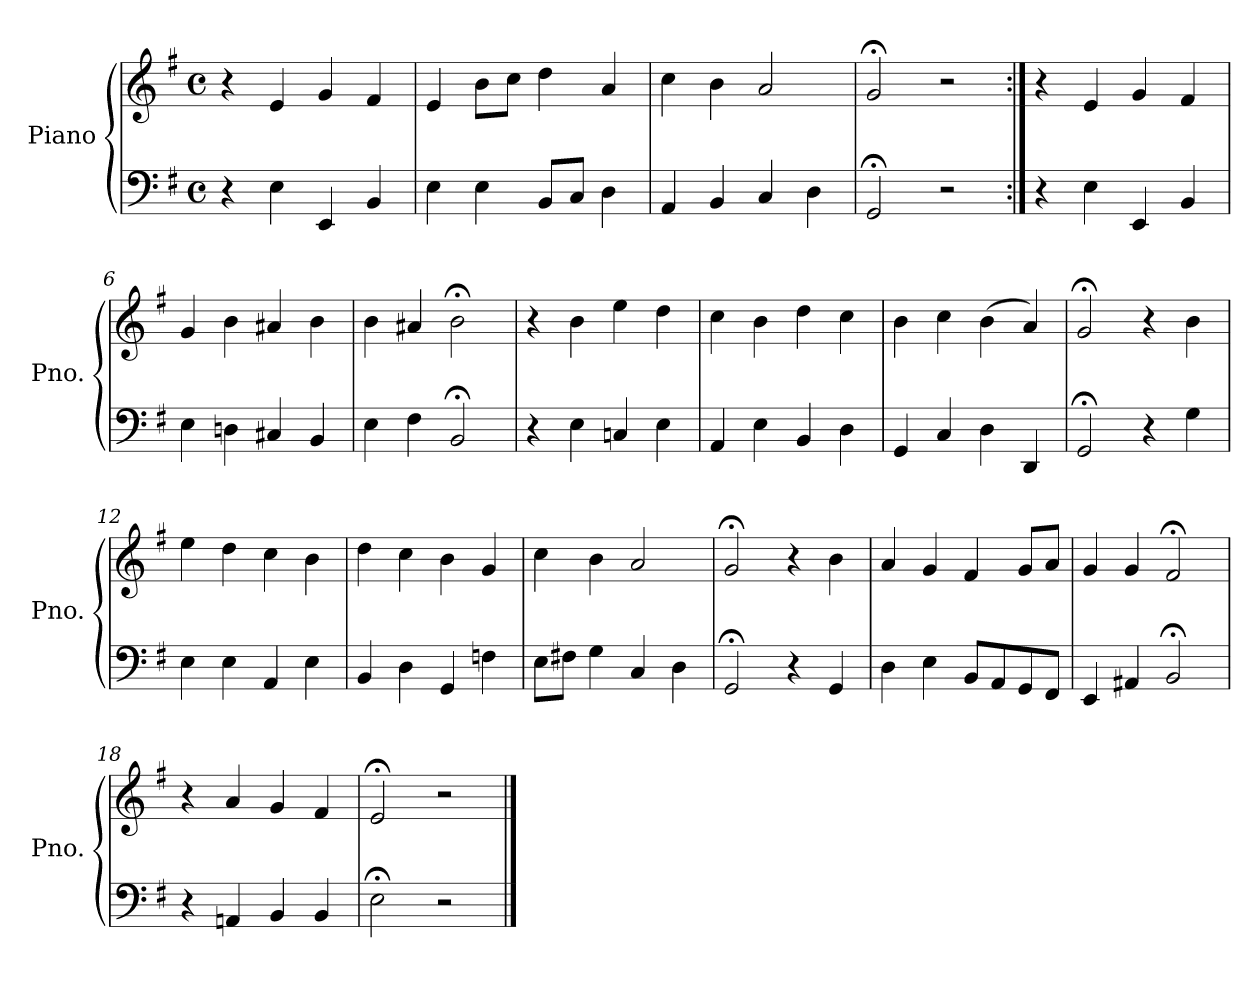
**kern	**kern
*part1	*part1
*staff2	*staff1
*I"Piano	*
*I'Pno.	*
*clefF4	*clefG2
*k[f#]	*k[f#]
*M4/4	*M4/4
*met(c)	*met(c)
=1	=1
4r	4r
4E\	4e/
4EE/	4g/
4BB/	4f#/
=2	=2
4E\	4e/
4E\	8b\L
.	8cc\J
8BB/L	4dd\
8C/J	.
4D\	4a/
=3	=3
4AA/	4cc\
4BB/	4b\
4C/	2a/
4D\	.
=4	=4
2GG;</	2g;</
2r	2r
=5:|!	=5:|!
4r	4r
4E\	4e/
4EE/	4g/
4BB/	4f#/
=6	=6
4E\	4g/
4Dn\	4b\
4C#X/	4a#X/
4BB/	4b\
=7	=7
4E\	4b\
4F#\	4a#X/
2BB;</	2b;<\
!!LO:LB:g=z
=8	=8
4r	4r
4E\	4b\
4Cn/	4ee\
4E\	4dd\
=9	=9
4AA/	4cc\
4E\	4b\
4BB/	4dd\
4D\	4cc\
=10	=10
4GG/	4b\
4C/	4cc\
4D\	(4b\
4DD/	4a/)
=11	=11
2GG;</	2g;</
4r	4r
4G\	4b\
=12	=12
4E\	4ee\
4E\	4dd\
4AA/	4cc\
4E\	4b\
=13	=13
4BB/	4dd\
4D\	4cc\
4GG/	4b\
4Fn\	4g/
=14	=14
8E\L	4cc\
8F#X\J	.
4G\	4b\
4C/	2a/
4D\	.
=15	=15
2GG;</	2g;</
4r	4r
4GG/	4b\
!!LO:LB:g=z
=16	=16
4D\	4a/
4E\	4g/
8BB/L	4f#/
8AA/	.
8GG/	8g/L
8FF#/J	8a/J
=17	=17
4EE/	4g/
4AA#X/	4g/
2BB;</	2f#;</
=18	=18
4r	4r
4AAn/	4a/
4BB/	4g/
4BB/	4f#/
=19	=19
2E;<\	2e;</
2r	2r
==	==
*-	*-
